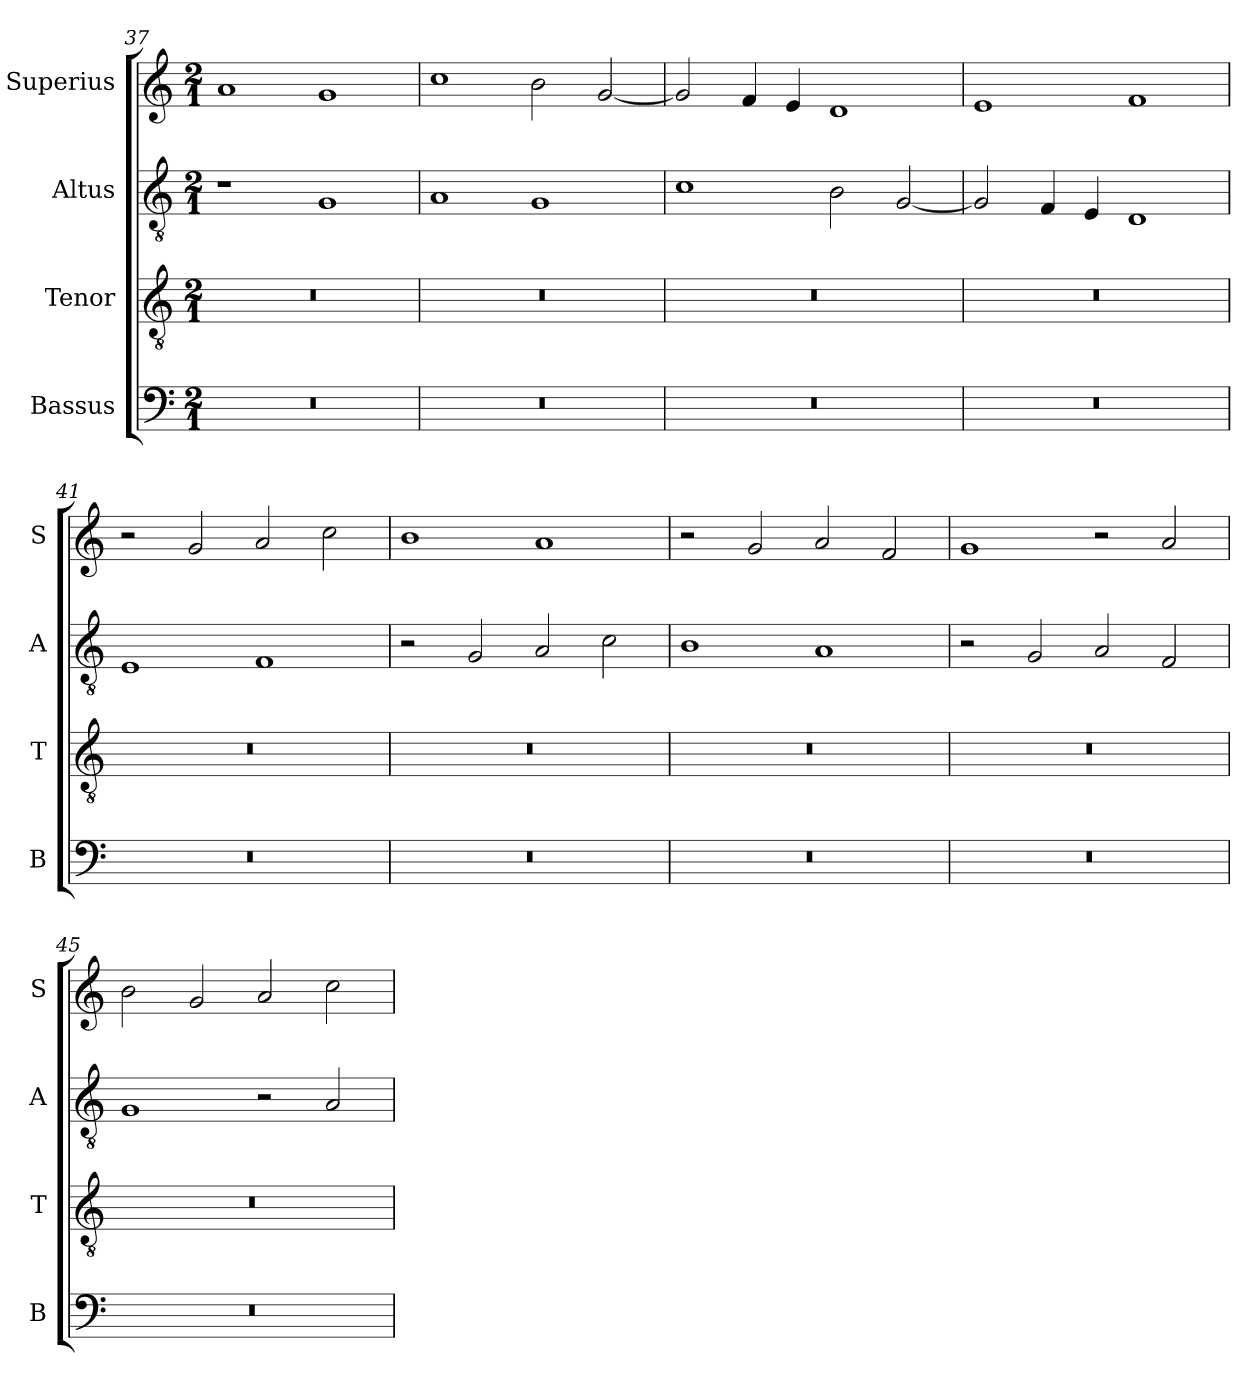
**kern	**kern	**kern	**kern
*part4	*part3	*part2	*part1
*staff4	*staff3	*staff2	*staff1
*I"Bassus	*I"Tenor	*I"Altus	*I"Superius
*I'B	*I'T	*I'A	*I'S
*clefF4	*clefGv2	*clefGv2	*clefG2
*k[]	*k[]	*k[]	*k[]
*M2/1	*M2/1	*M2/1	*M2/1
=37	=37	=37	=37
0r	0r	1r	1a
.	.	1G	1g
=38	=38	=38	=38
0r	0r	1A	1cc
.	.	1G	2b\
.	.	.	[2g/
=39	=39	=39	=39
0r	0r	1c	2g/]
.	.	.	4f/
.	.	.	4e/
.	.	2B\	1d
.	.	[2G/	.
=40	=40	=40	=40
0r	0r	2G/]	1e
.	.	4F/	.
.	.	4E/	.
.	.	1D	1f
=41	=41	=41	=41
0r	0r	1E	2r
.	.	.	2g/
.	.	1F	2a/
.	.	.	2cc\
=42	=42	=42	=42
0r	0r	2r	1b
.	.	2G/	.
.	.	2A/	1a
.	.	2c\	.
=43	=43	=43	=43
0r	0r	1B	2r
.	.	.	2g/
.	.	1A	2a/
.	.	.	2f/
=44	=44	=44	=44
0r	0r	2r	1g
.	.	2G/	.
.	.	2A/	2r
.	.	2F/	2a/
=45	=45	=45	=45
0r	0r	1G	2b\
.	.	.	2g/
.	.	2r	2a/
.	.	2A/	2cc\
=	=	=	=
*-	*-	*-	*-
